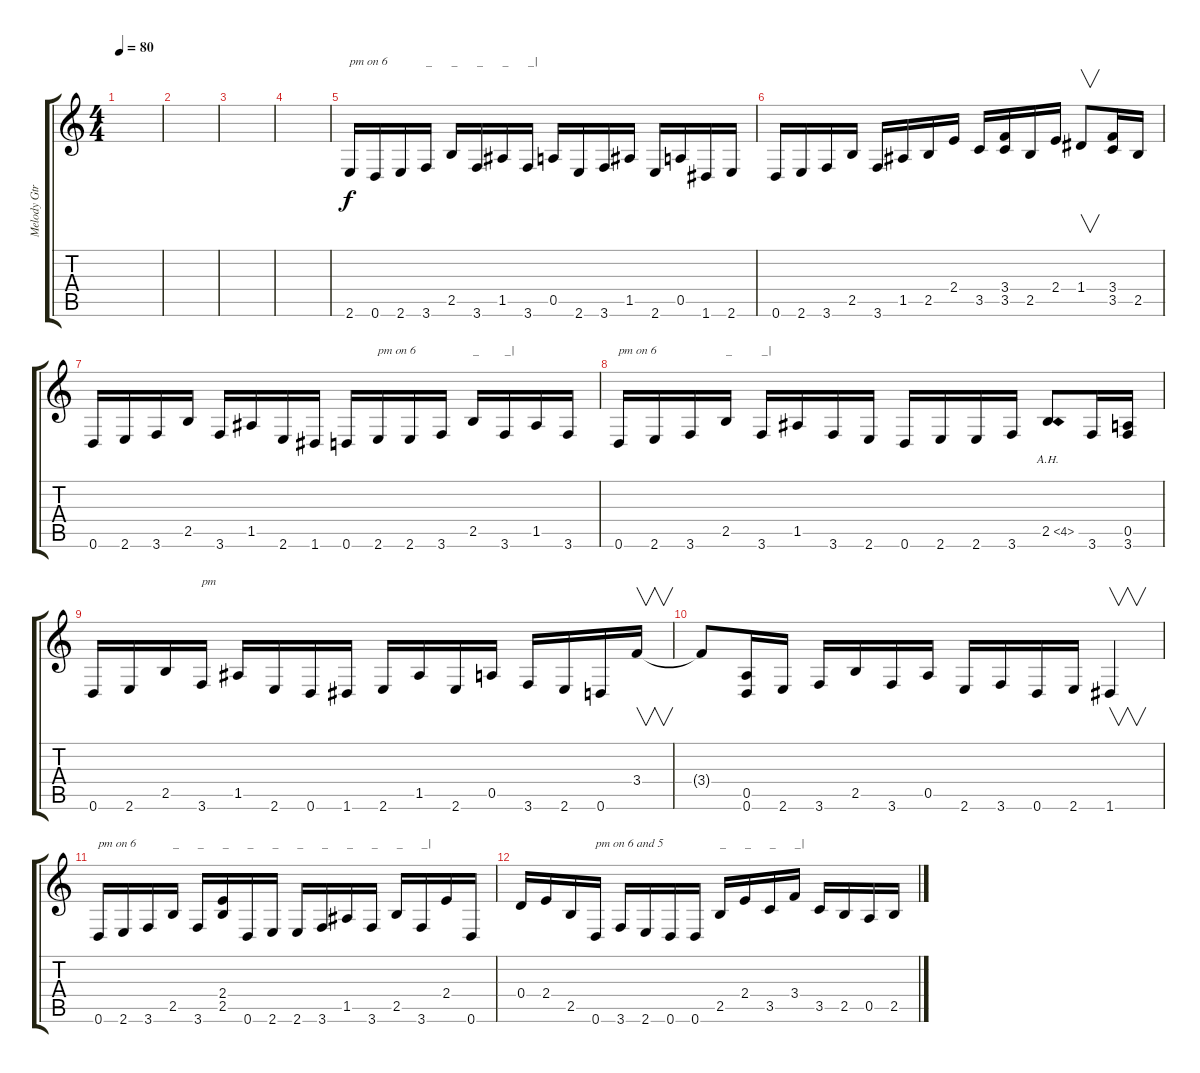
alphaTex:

\track ("Melody Gtr." "Melody Gtr") {instrument distortionguitar}
\staff {score tabs}
\tuning (E4 B3 G3 D3 A2 D2) {hide}
\ts (4 4)
\tempo 80
\clef g2
\ks c
|
|
|
|
2.6.16{txt "pm on 6" volume 8 instrument electricguitarmuted} 0.6.16 2.6.16 3.6.16{txt "_"} 2.5.16{txt "_" instrument distortionguitar} 3.6.16{txt "_" instrument electricguitarmuted} 1.5.16{txt "_" instrument distortionguitar} 3.6.16{txt "_|" instrument electricguitarmuted} 0.5.16{instrument distortionguitar} 2.6.16 3.6.16 1.5.16 2.6.16 0.5.16 1.6.16 2.6.16 |
0.6.16 2.6.16 3.6.16 2.5.16 3.6.16 1.5.16 2.5.16 2.4.16 3.5.16 (3.4 3.5).16 2.5.16 2.4.16 1.4.8{v} (3.4 3.5).16 2.5.16 |
0.6.16{volume 4} 2.6.16 3.6.16 2.5.16 3.6.16 1.5.16 2.6.16 1.6.16 0.6.16 2.6.16{txt "pm on 6" instrument electricguitarmuted} 2.6.16 3.6.16 2.5.16{txt "_" instrument distortionguitar} 3.6.16{txt "_|" instrument electricguitarmuted} 1.5.16{instrument distortionguitar} 3.6.16 |
0.6.16{txt "pm on 6" instrument electricguitarmuted} 2.6.16 3.6.16 2.5.16{txt "_" instrument distortionguitar} 3.6.16{txt "_|" instrument electricguitarmuted} 1.5.16{instrument distortionguitar} 3.6.16 2.6.16 0.6.16 2.6.16 2.6.16 3.6.16 2.5{ah 2}.8 3.6.16 (0.5 3.6).16 |
0.6.16{volume 2} 2.6.16 2.5.16 3.6.16{txt "pm" instrument electricguitarmuted} 1.5.16{instrument distortionguitar} 2.6.16 0.6.16 1.6.16 2.6.16 1.5.16 2.6.16 0.5.16 3.6.16 2.6.16 0.6.16 3.4.16{v} |
3.4{t}.8 (0.5 0.6).16 2.6.16 3.6.16 2.5.16 3.6.16 0.5.16 2.6.16 3.6.16 0.6.16 2.6.16 1.6.4{v} |
0.6.16{txt "pm on 6" volume 0 instrument electricguitarmuted} 2.6.16 3.6.16 2.5.16{txt "_" instrument distortionguitar} 3.6.16{txt "_" instrument electricguitarmuted} (2.4 2.5).16{txt "_" instrument distortionguitar} 0.6.16{txt "_" instrument electricguitarmuted} 2.6.16{txt "_"} 2.6.16{txt "_"} 3.6.16{txt "_"} 1.5.16{txt "_" instrument distortionguitar} 3.6.16{txt "_" instrument electricguitarmuted} 2.5.16{txt "_" instrument distortionguitar} 3.6.16{txt "_|" instrument electricguitarmuted} 2.4.16{instrument distortionguitar} 0.6.16 |
0.4.16 2.4.16 2.5.16 0.6.16{txt "pm on 6 and 5" instrument electricguitarmuted} 3.6.16 2.6.16 0.6.16 0.6.16 2.5.16{txt "_"} 2.4.16{txt "_" instrument distortionguitar} 3.5.16{txt "_" instrument electricguitarmuted} 3.4.16{txt "_|" instrument distortionguitar} 3.5.16 2.5.16 0.5.16 2.5.16
